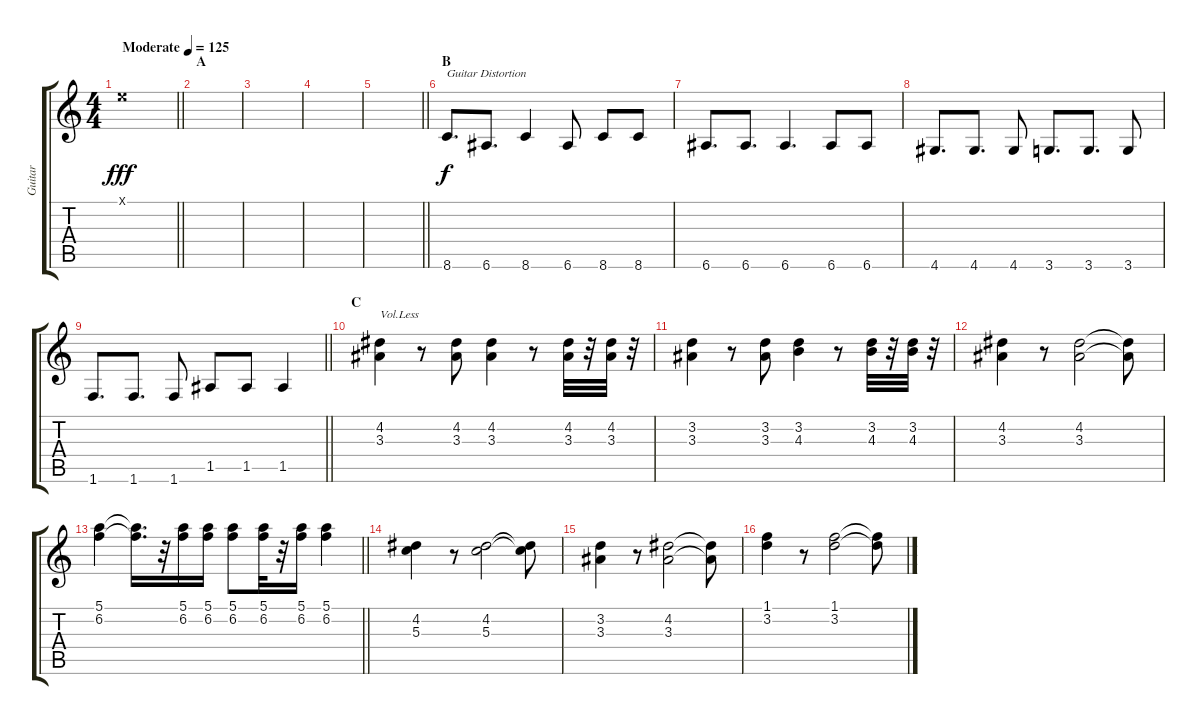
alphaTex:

\track ("Guitar" "Guitar") {instrument distortionguitar}
\staff {score tabs}
\tuning (E4 B3 G3 D3 A2 E2) {hide}
\ts (4 4)
\tempo (125 "Moderate")
\clef g2
\barLineRight lightlight
\ks c
0.1{x}.1{dy fff instrument distortionguitar} |
\section ("" "A")
|
|
|
\barLineRight lightlight
|
\section ("" "B")
8.6.8{d txt "Guitar Distortion" dy f} 6.6.8{d} 8.6.4 6.6.8 8.6.8 8.6.8 |
6.6.8{d} 6.6.8{d} 6.6.4{d} 6.6.8 6.6.8 |
4.6.8{d} 4.6.8{d} 4.6.8 3.6.8{d} 3.6.8{d} 3.6.8 |
\barLineRight lightlight
1.6.8{d} 1.6.8{d} 1.6.8 1.5.8 1.5.8 1.5.4 |
\section ("" "C")
(4.2 3.3).4{txt "Vol.Less" volume 6} r.8 (4.2 3.3).8 (4.2 3.3).4 r.8 (4.2 3.3).32 r.32 (4.2 3.3).32 r.32 |
(3.2 3.3).4 r.8 (3.2 3.3).8 (3.2 4.3).4 r.8 (3.2 4.3).32 r.32 (3.2 4.3).32 r.32 |
(4.2 3.3).4 r.8 (4.2 3.3).2 (4.2{t} 3.3{t}).8 |
\barLineRight lightlight
(5.1 6.2).4 (5.1{t} 6.2{t}).16{d} r.32 (5.1 6.2).16 (5.1 6.2).16 (5.1 6.2).8 (5.1 6.2).32 r.32 (5.1 6.2).16 (5.1 6.2).4 |
(4.2 5.3).4 r.8 (4.2 5.3).2 (4.2{t} 5.3{t}).8 |
(3.2 3.3).4 r.8 (4.2 3.3).2 (4.2{t} 3.3{t}).8 |
(1.1 3.2).4 r.8 (1.1 3.2).2 (1.1{t} 3.2{t}).8
